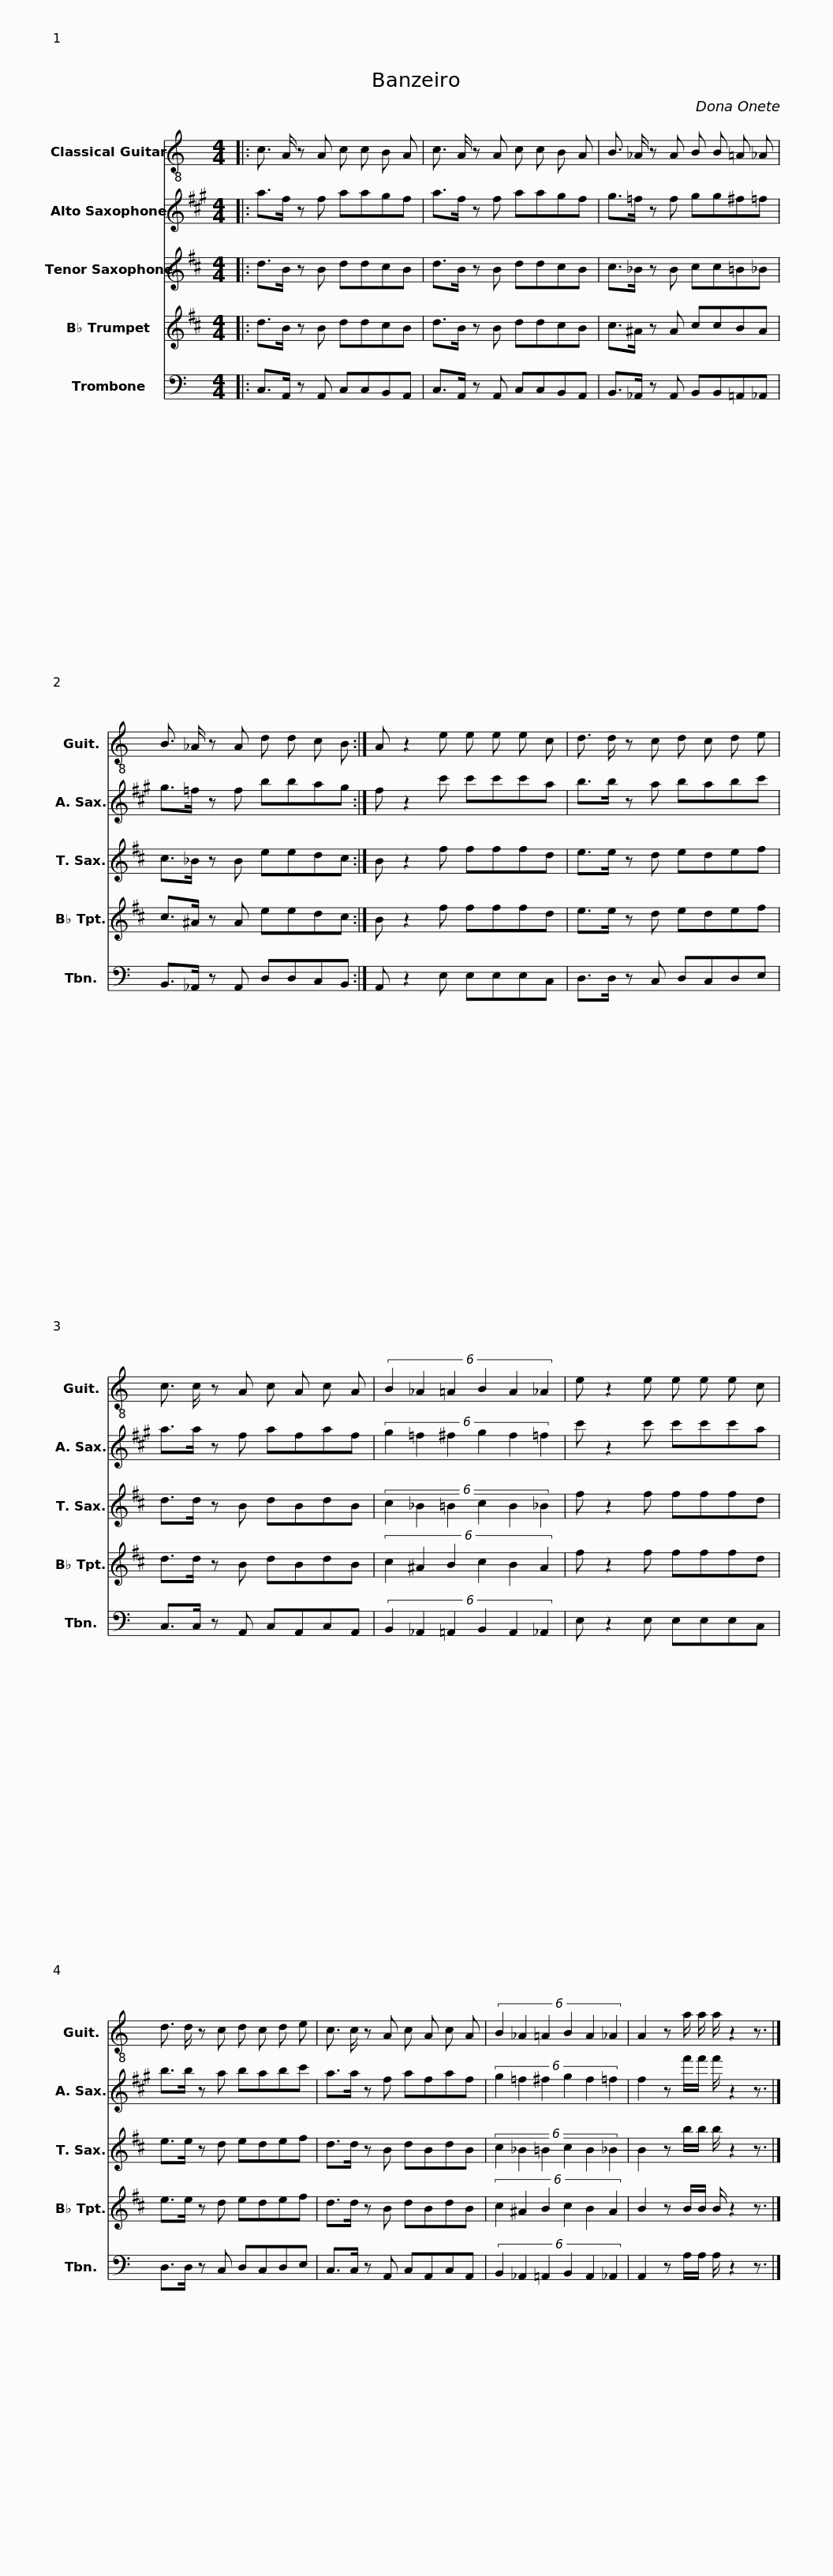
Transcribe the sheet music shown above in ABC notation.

X:1
%%score 1 2 3 4 5
L:1/8
M:4/4
I:linebreak $
K:C
V:1 treble-8
V:2 treble transpose=-9
V:3 treble transpose=-14
V:4 treble transpose=-2
V:5 bass
V:1
|: c3/2 A/ z A c c B A | c3/2 A/ z A c c B A | B3/2 _A/ z A B B =A _A |$ B3/2 _A/ z A d d c B :| A z2 e e e e c | %5
 d3/2 d/ z c d c d e | c3/2 c/ z A c A c A |$ (6:4:6B2 _A2 =A2 B2 A2 _A2 | e z2 e e e e c | d3/2 d/ z c d c d e | %10
 c3/2 c/ z A c A c A |$ (6:4:6B2 _A2 =A2 B2 A2 _A2 | A2 z a/ a/ a/ z2 z3/2 |] %13
V:2
[K:A]|: a>f z f aagf | a>f z f aagf | g>=f z f gg^f=f |$ g>=f z f bbag :| f z2 c' c'c'c'a | %5
 b>b z a babc' | a>a z f afaf |$ (6:4:6g2 =f2 ^f2 g2 f2 =f2 | c' z2 c' c'c'c'a | b>b z a babc' | %10
 a>a z f afaf |$ (6:4:6g2 =f2 ^f2 g2 f2 =f2 | f2 z f'/f'/ f'/ z2 z3/2 |] %13
V:3
[K:D]|: d>B z B ddcB | d>B z B ddcB | c>_B z B cc=B_B |$ c>_B z B eedc :| B z2 f fffd | %5
 e>e z d edef | d>d z B dBdB |$ (6:4:6c2 _B2 =B2 c2 B2 _B2 | f z2 f fffd | e>e z d edef | %10
 d>d z B dBdB |$ (6:4:6c2 _B2 =B2 c2 B2 _B2 | B2 z b/b/ b/ z2 z3/2 |] %13
V:4
[K:D]|: d>B z B ddcB | d>B z B ddcB | c>^A z A ccBA |$ c>^A z A eedc :| B z2 f fffd | %5
 e>e z d edef | d>d z B dBdB |$ (6:4:6c2 ^A2 B2 c2 B2 A2 | f z2 f fffd | e>e z d edef | %10
 d>d z B dBdB |$ (6:4:6c2 ^A2 B2 c2 B2 A2 | B2 z B/B/ B/ z2 z3/2 |] %13
V:5
|: C,>A,, z A,, C,C,B,,A,, | C,>A,, z A,, C,C,B,,A,, | B,,>_A,, z A,, B,,B,,=A,,_A,, |$ B,,>_A,, z A,, D,D,C,B,, :| A,, z2 E, E,E,E,C, | %5
 D,>D, z C, D,C,D,E, | C,>C, z A,, C,A,,C,A,, |$ (6:4:6B,,2 _A,,2 =A,,2 B,,2 A,,2 _A,,2 | E, z2 E, E,E,E,C, | D,>D, z C, D,C,D,E, | %10
 C,>C, z A,, C,A,,C,A,, |$ (6:4:6B,,2 _A,,2 =A,,2 B,,2 A,,2 _A,,2 | A,,2 z A,/A,/ A,/ z2 z3/2 |] %13
